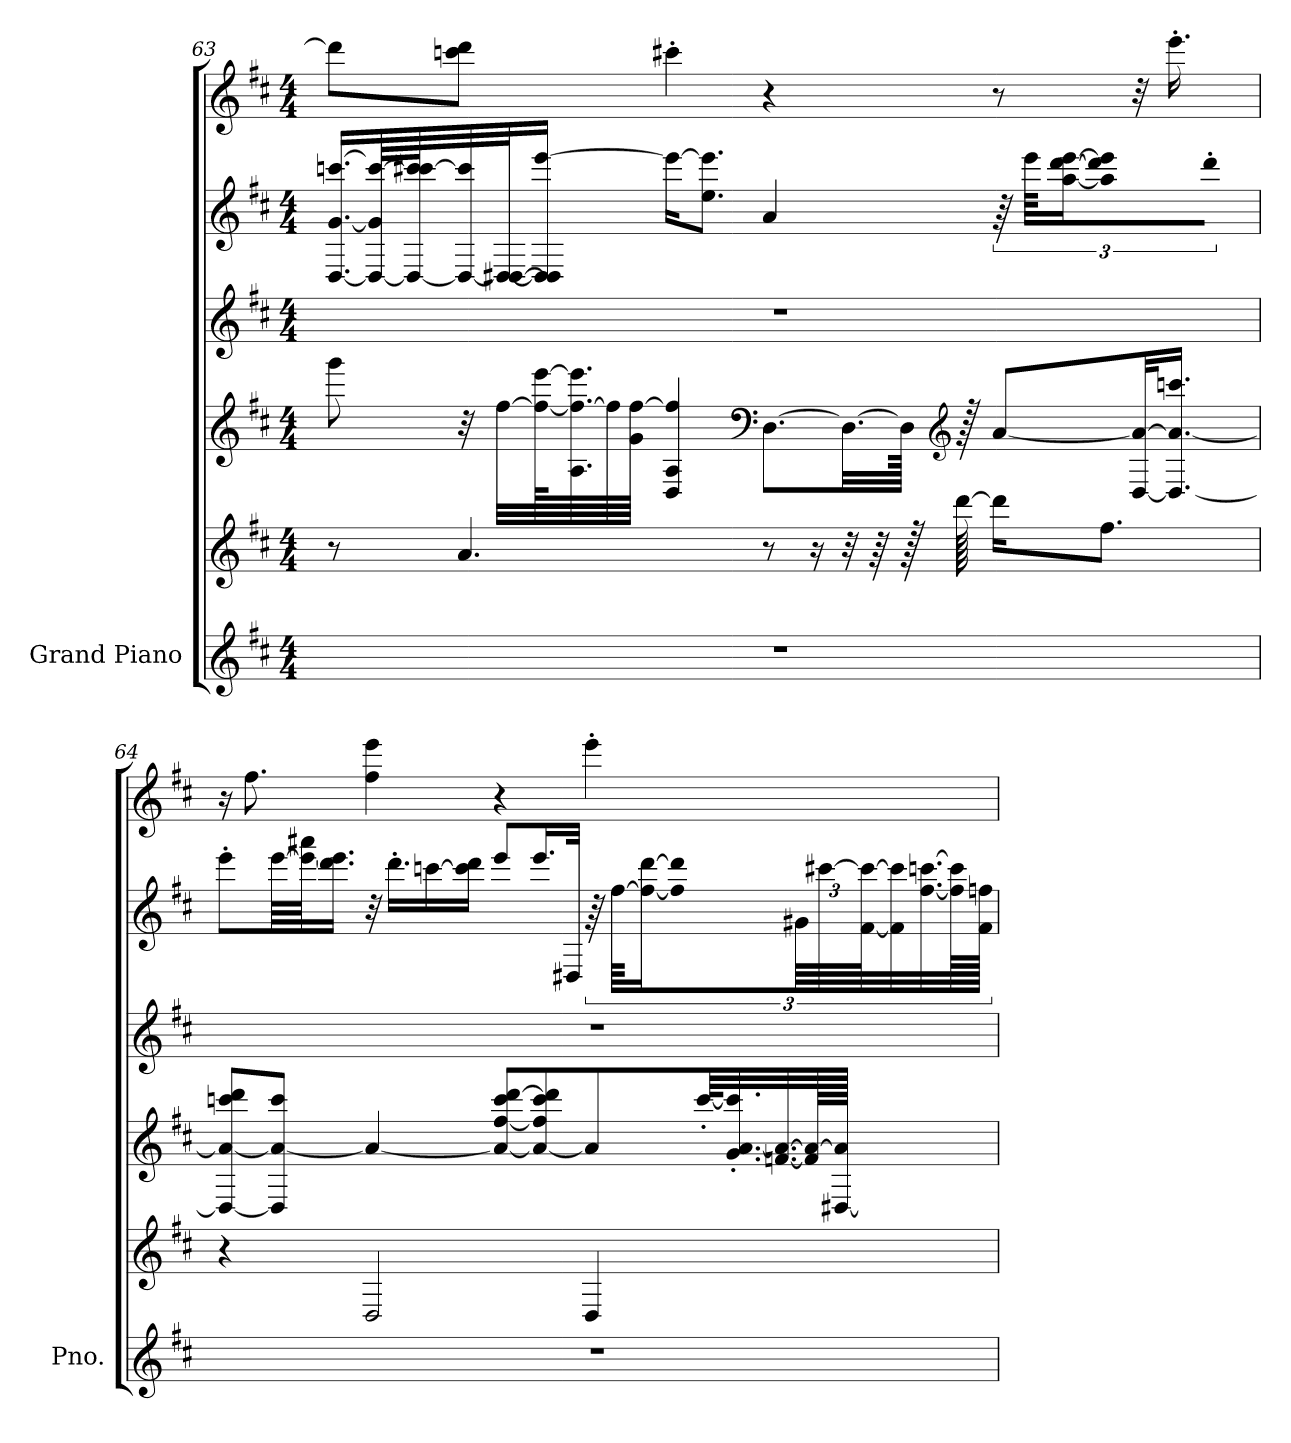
**kern	**kern	**kern	**kern	**kern	**kern
*part1	*part1	*part1	*part1	*part1	*part1
*staff6	*staff5	*staff4	*staff3	*staff2	*staff1
*I"Grand Piano	*	*	*	*	*
*I'Pno.	*	*	*	*	*
*clefG2	*clefG2	*clefG2	*clefG2	*clefG2	*clefG2
*k[f#c#]	*k[f#c#]	*k[f#c#]	*k[f#c#]	*k[f#c#]	*k[f#c#]
*M4/4	*M4/4	*M4/4	*M4/4	*M4/4	*M4/4
=63	=63	=63	=63	=63	=63
1r	8r	8ggg\	1r	[16.D/ [16.g/ [16.cccn/LL	8ddd\L]
.	.	.	.	64D/_ 64g/] 64ccc/_LL	.
.	.	.	.	64D/_ 64cccn/] [64ccc#X/J	.
.	4.a/	32r	.	32D/_ 32ccc#/]	8cccn\ 8ddd\J
.	.	[32ff#\LLL	.	32Dn/_ [32D#X/J	.
.	.	128ff#\_ [128eee\KL	.	16D/] 16D#/] [16eee/JJ	.
.	.	64.A\ 64.ff#\_ 64.eee\]	.	.	.
.	.	64ff#\]	.	.	.
.	.	64g\ [64ff#\JJJJ	.	.	.
.	.	4D/ 4A/ 4ff#/]	.	16eee\KL_	4ccc#X'\
.	.	.	.	8.ee\ 8.eee\]J	.
*	*	*clefF4	*	*	*
.	8r	[8.D\L	.	4a/	4r
.	16r	.	.	.	.
.	32r	32.D\LL_	.	.	.
.	64r	.	.	.	.
.	128r	128D\JJJkk]	.	.	.
*	*	*clefG2	*	*	*
.	[128ddd\	128r	.	.	.
.	16ddd\KL]	[8a/L	.	96r	8r
.	.	.	.	96eee\KKLL	.
.	.	.	.	[24aa\ [24ddd\ [24eee\J	.
.	8.ff#\J	.	.	8aa\] 8ddd\] 8eee\]	.
.	.	[32D/ 32a/_KL	.	.	32r
.	.	16.D/_ 16.a/_ 16.cccn/JJ	.	.	16.eee'\
.	.	.	.	16ddd'\Jk	.
!!LO:PB:g=z
=64	=64	=64	=64	=64	=64
1r	4r	8D/_ 8a/_ 8cccn/ 8ddd/L	1r	8eee'\L	16r
.	.	.	.	.	8.ff#\
.	.	8D/] 8a/_ 8ccc/J	.	[64eee\LLL	.
.	.	.	.	64eee\_ 64aaa#X\JJ	.
.	.	.	.	16.ddd\ 16.eee\]JJ	.
.	2D/	4a/_	.	32r	4ff#\ 4eee\
.	.	.	.	16.ddd'\LL	.
.	.	.	.	[16cccn\	.
.	.	.	.	16ccc\] 16ddd\JJ	.
.	.	8a/_ [8ff#/ 8ccc/ [8ddd/L	.	8eee/L	4r
.	.	8a/_ 8ff#/] 8ccc/ 8ddd/]	.	16.eee/L	.
.	.	.	.	32D#X/JJk	.
.	4D/	8a/]	.	96r	4eee'\
.	.	.	.	[96ff#\KKLL	.
.	.	.	.	24ff#\_ [24ddd\	.
.	.	.	.	16ff#\] 16ddd\]	.
*	*	*	*	*Xbrackettup	*
.	.	[64ccc'/KLL	.	96g#X\LL	.
.	.	.	.	[96ccc#X\	.
.	.	32.g/' [32.a/' 32.ccc/]'	.	.	.
.	.	.	.	[96f#\ 96ccc#\_J	.
.	.	.	.	32f#\] 32ccc#\]	.
.	.	[32.fn/ 32.a/_	.	[32.ff#\ [32.cccn\	.
.	.	128f/] 128a/_LL	.	128ff#\] 128ccc\]LL	.
.	.	[128D#X/ 128a/]JJJJJ	.	128f#\ 128ffn\JJJJJ	.
=	=	=	=	=	=
*-	*-	*-	*-	*-	*-
